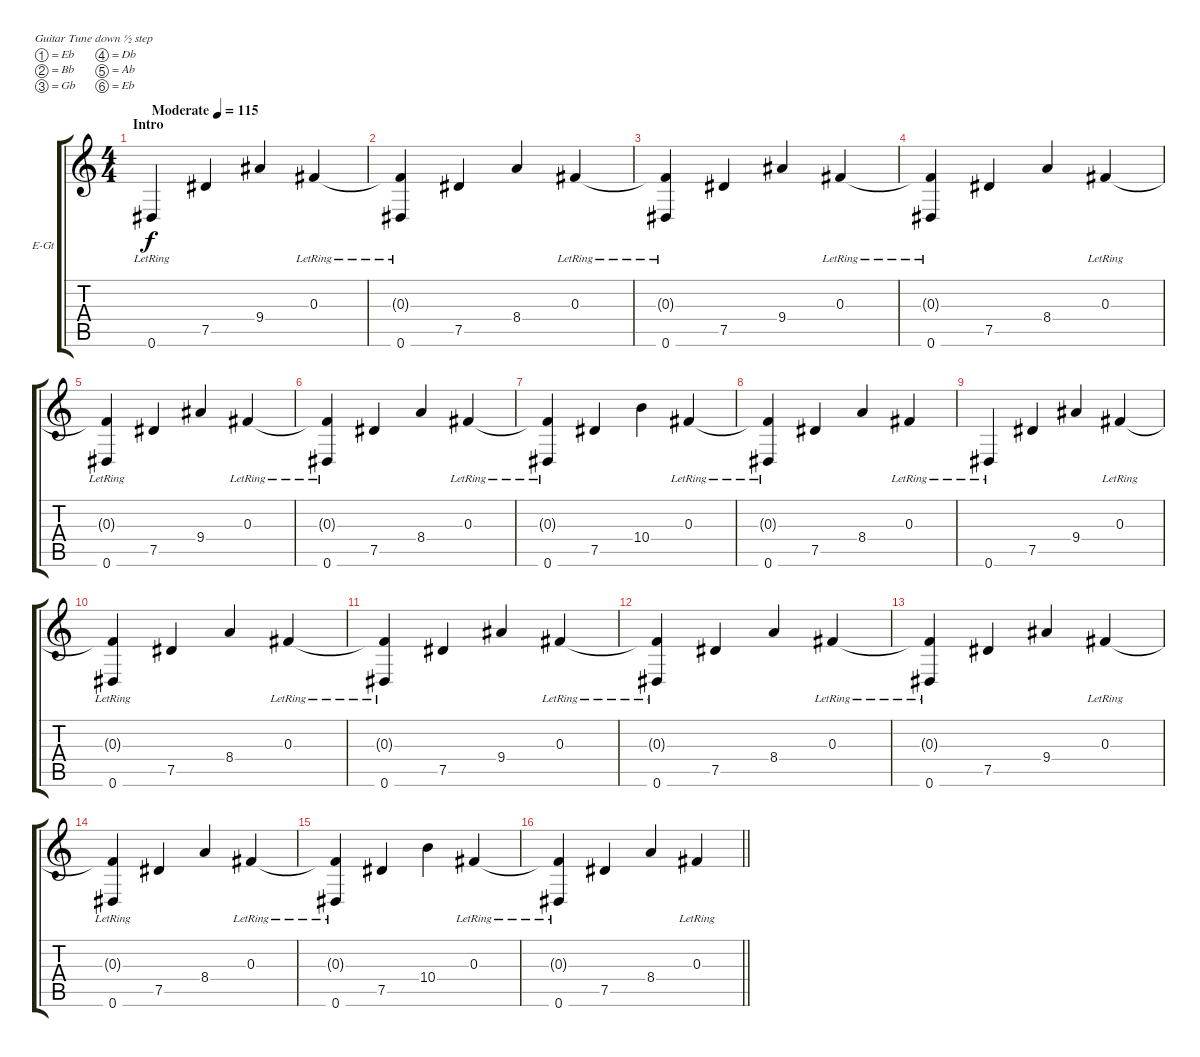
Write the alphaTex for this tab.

\bracketExtendMode groupsimilarinstruments
\firstSystemTrackNameOrientation horizontal
\otherSystemsTrackNameOrientation horizontal
\track ("Tony" "E-Gt") {instrument distortionguitar}
\staff {score tabs}
\tuning (Eb4 Bb3 Gb3 Db3 Ab2 Eb2)
\ts (4 4)
\beaming (8 2 2 2 2)
\section ("" "Intro")
\tempo (115 "Moderate")
\clef g2
\ks c
0.6{lr}.4{dy f instrument distortionguitar} 7.5.4 9.4.4 0.3{lr}.4 |
(0.3{lr t} 0.6).4 7.5.4 8.4.4 0.3{lr}.4 |
(0.3{lr t} 0.6).4 7.5.4 9.4.4 0.3{lr}.4 |
(0.3{lr t} 0.6).4 7.5.4 8.4.4 0.3{lr}.4 |
(0.3{lr t} 0.6).4 7.5.4 9.4.4 0.3{lr}.4 |
(0.3{lr t} 0.6).4 7.5.4 8.4.4 0.3{lr}.4 |
(0.3{lr t} 0.6).4 7.5.4 10.4.4 0.3{lr}.4 |
(0.3{lr t} 0.6).4 7.5.4 8.4.4 0.3{lr}.4 |
0.6{lr}.4 7.5.4 9.4.4 0.3{lr}.4 |
(0.3{lr t} 0.6).4 7.5.4 8.4.4 0.3{lr}.4 |
(0.3{lr t} 0.6).4 7.5.4 9.4.4 0.3{lr}.4 |
(0.3{lr t} 0.6).4 7.5.4 8.4.4 0.3{lr}.4 |
(0.3{lr t} 0.6).4 7.5.4 9.4.4 0.3{lr}.4 |
(0.3{lr t} 0.6).4 7.5.4 8.4.4 0.3{lr}.4 |
(0.3{lr t} 0.6).4 7.5.4 10.4.4 0.3{lr}.4 |
\barLineRight lightlight
(0.3{lr t} 0.6).4 7.5.4 8.4.4 0.3{lr}.4
